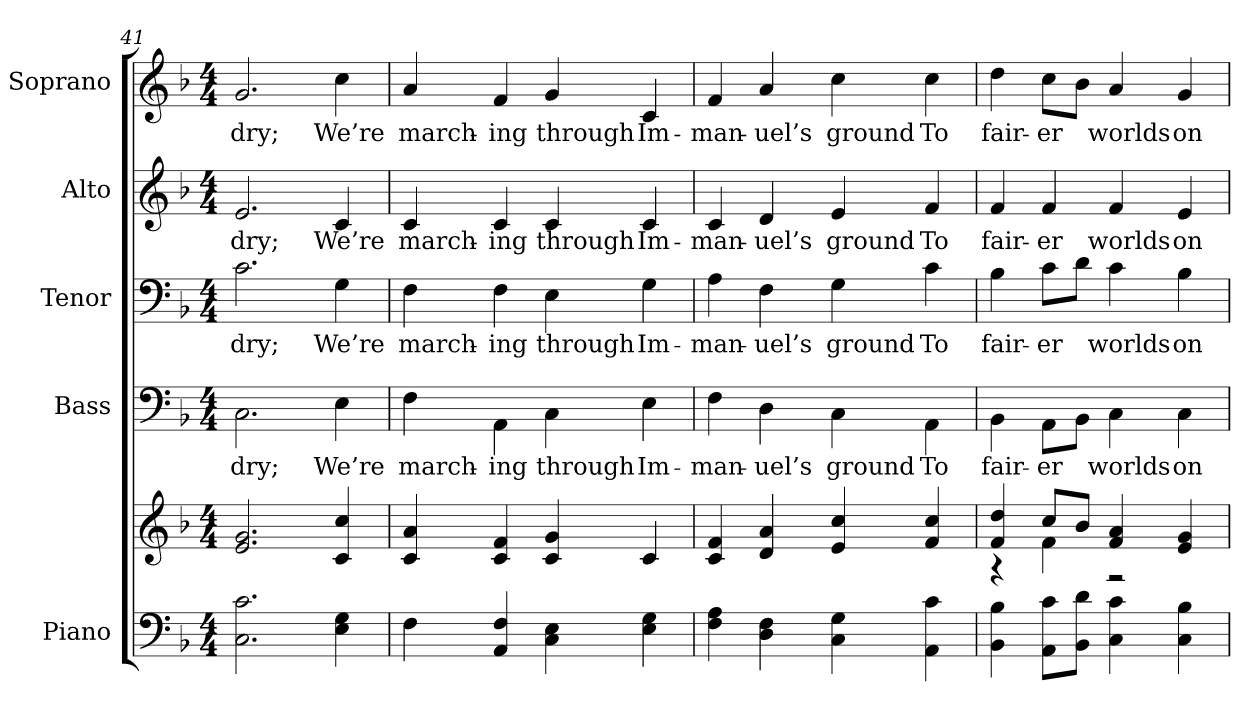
**kern	**kern	**kern	**text	**kern	**text	**kern	**text	**kern	**text
*part5	*part5	*part4	*part4	*part3	*part3	*part2	*part2	*part1	*part1
*staff6	*staff5	*staff4	*staff4	*staff3	*staff3	*staff2	*staff2	*staff1	*staff1
*I"Piano	*	*I"Bass	*	*I"Tenor	*	*I"Alto	*	*I"Soprano	*
*I'Pno.	*	*I'B.	*	*I'T.	*	*I'A.	*	*I'S.	*
*clefF4	*clefG2	*clefF4	*	*clefF4	*	*clefG2	*	*clefG2	*
*k[b-]	*k[b-]	*k[b-]	*	*k[b-]	*	*k[b-]	*	*k[b-]	*
*F:	*F:	*F:	*	*F:	*	*F:	*	*F:	*
*M4/4	*M4/4	*M4/4	*	*M4/4	*	*M4/4	*	*M4/4	*
=41	=41	=41	=41	=41	=41	=41	=41	=41	=41
!	!	!	!LO:LY:b:color=#000000	!	!	!	!	!	!
!	!	!	!	!	!LO:LY:b:color=#000000	!	!	!	!
!	!	!	!	!	!	!	!LO:LY:b:color=#000000	!	!
!	!	!	!	!	!	!	!	!	!LO:LY:b:color=#000000
2.Ci\ 2.ci	2.ei/ 2.gi	2.Ci\	dry;	2.ci\	dry;	2.ei/	dry;	2.gi/	dry;
!	!	!	!LO:LY:b:color=#000000	!	!	!	!	!	!
!	!	!	!	!	!LO:LY:b:color=#000000	!	!	!	!
!	!	!	!	!	!	!	!LO:LY:b:color=#000000	!	!
!	!	!	!	!	!	!	!	!	!LO:LY:b:color=#000000
4Ei\ 4Gi	4ci/ 4cci	4Ei\	We’re	4Gi\	We’re	4ci/	We’re	4cci\	We’re
=42	=42	=42	=42	=42	=42	=42	=42	=42	=42
!	!	!	!LO:LY:b:color=#000000	!	!	!	!	!	!
!	!	!	!	!	!LO:LY:b:color=#000000	!	!	!	!
!	!	!	!	!	!	!	!LO:LY:b:color=#000000	!	!
!	!	!	!	!	!	!	!	!	!LO:LY:b:color=#000000
4Fi\	4ci/ 4ai	4Fi\	march-	4Fi\	march-	4ci/	march-	4ai/	march-
!	!	!	!LO:LY:b:color=#000000	!	!	!	!	!	!
!	!	!	!	!	!LO:LY:b:color=#000000	!	!	!	!
!	!	!	!	!	!	!	!LO:LY:b:color=#000000	!	!
!	!	!	!	!	!	!	!	!	!LO:LY:b:color=#000000
4AAi/ 4Fi	4ci/ 4fi	4AAi\	-ing	4Fi\	-ing	4ci/	-ing	4fi/	-ing
!	!	!	!LO:LY:b:color=#000000	!	!	!	!	!	!
!	!	!	!	!	!LO:LY:b:color=#000000	!	!	!	!
!	!	!	!	!	!	!	!LO:LY:b:color=#000000	!	!
!	!	!	!	!	!	!	!	!	!LO:LY:b:color=#000000
4Ci\ 4Ei	4ci/ 4gi	4Ci\	through	4Ei\	through	4ci/	through	4gi/	through
!	!	!	!LO:LY:b:color=#000000	!	!	!	!	!	!
!	!	!	!	!	!LO:LY:b:color=#000000	!	!	!	!
!	!	!	!	!	!	!	!LO:LY:b:color=#000000	!	!
!	!	!	!	!	!	!	!	!	!LO:LY:b:color=#000000
4Ei\ 4Gi	4ci/	4Ei\	Im-	4Gi\	Im-	4ci/	Im-	4ci/	Im-
!!LO:PB:g=z
=43	=43	=43	=43	=43	=43	=43	=43	=43	=43
!	!	!	!LO:LY:b:color=#000000	!	!	!	!	!	!
!	!	!	!	!	!LO:LY:b:color=#000000	!	!	!	!
!	!	!	!	!	!	!	!LO:LY:b:color=#000000	!	!
!	!	!	!	!	!	!	!	!	!LO:LY:b:color=#000000
4Fi\ 4Ai	4ci/ 4fi	4Fi\	-man-	4Ai\	-man-	4ci/	-man-	4fi/	-man-
!	!	!	!LO:LY:b:color=#000000	!	!	!	!	!	!
!	!	!	!	!	!LO:LY:b:color=#000000	!	!	!	!
!	!	!	!	!	!	!	!LO:LY:b:color=#000000	!	!
!	!	!	!	!	!	!	!	!	!LO:LY:b:color=#000000
4Di\ 4Fi	4di/ 4ai	4Di\	-uel’s	4Fi\	-uel’s	4di/	-uel’s	4ai/	-uel’s
!	!	!	!LO:LY:b:color=#000000	!	!	!	!	!	!
!	!	!	!	!	!LO:LY:b:color=#000000	!	!	!	!
!	!	!	!	!	!	!	!LO:LY:b:color=#000000	!	!
!	!	!	!	!	!	!	!	!	!LO:LY:b:color=#000000
4Ci\ 4Gi	4ei/ 4cci	4Ci\	ground	4Gi\	ground	4ei/	ground	4cci\	ground
!	!	!	!LO:LY:b:color=#000000	!	!	!	!	!	!
!	!	!	!	!	!LO:LY:b:color=#000000	!	!	!	!
!	!	!	!	!	!	!	!LO:LY:b:color=#000000	!	!
!	!	!	!	!	!	!	!	!	!LO:LY:b:color=#000000
4AAi\ 4ci	4fi/ 4cci	4AAi\	To	4ci\	To	4fi/	To	4cci\	To
=44	=44	=44	=44	=44	=44	=44	=44	=44	=44
*	*^	*	*	*	*	*	*	*	*
!	!	!	!	!LO:LY:b:color=#000000	!	!	!	!	!	!
!	!	!	!	!	!	!LO:LY:b:color=#000000	!	!	!	!
!	!	!	!	!	!	!	!	!LO:LY:b:color=#000000	!	!
!	!	!	!	!	!	!	!	!	!	!LO:LY:b:color=#000000
4BB-i\ 4B-i	4fi/ 4ddi	4r	4BB-i\	fair-	4B-i\	fair-	4fi/	fair-	4ddi\	fair-
!	!	!	!	!LO:LY:b:color=#000000	!	!	!	!	!	!
!	!	!	!	!	!	!LO:LY:b:color=#000000	!	!	!	!
!	!	!	!	!	!	!	!	!LO:LY:b:color=#000000	!	!
!	!	!	!	!	!	!	!	!	!	!LO:LY:b:color=#000000
8AAi\ 8ciL	8cci/L	4fi\	8AAi\L	-er	8ci\L	-er	4fi/	-er	8cci\L	-er
8BB-i\ 8diJ	8b-i/J	.	8BB-i\J	.	8di\J	.	.	.	8b-i\J	.
!	!	!	!	!LO:LY:b:color=#000000	!	!	!	!	!	!
!	!	!	!	!	!	!LO:LY:b:color=#000000	!	!	!	!
!	!	!	!	!	!	!	!	!LO:LY:b:color=#000000	!	!
!	!	!	!	!	!	!	!	!	!	!LO:LY:b:color=#000000
4Ci\ 4ci	4fi/ 4ai	2r	4Ci\	worlds	4ci\	worlds	4fi/	worlds	4ai/	worlds
!	!	!	!	!LO:LY:b:color=#000000	!	!	!	!	!	!
!	!	!	!	!	!	!LO:LY:b:color=#000000	!	!	!	!
!	!	!	!	!	!	!	!	!LO:LY:b:color=#000000	!	!
!	!	!	!	!	!	!	!	!	!	!LO:LY:b:color=#000000
4Ci\ 4B-i	4ei/ 4gi	.	4Ci\	on	4B-i\	on	4ei/	on	4gi/	on
*	*v	*v	*	*	*	*	*	*	*	*
=	=	=	=	=	=	=	=	=	=
*-	*-	*-	*-	*-	*-	*-	*-	*-	*-
